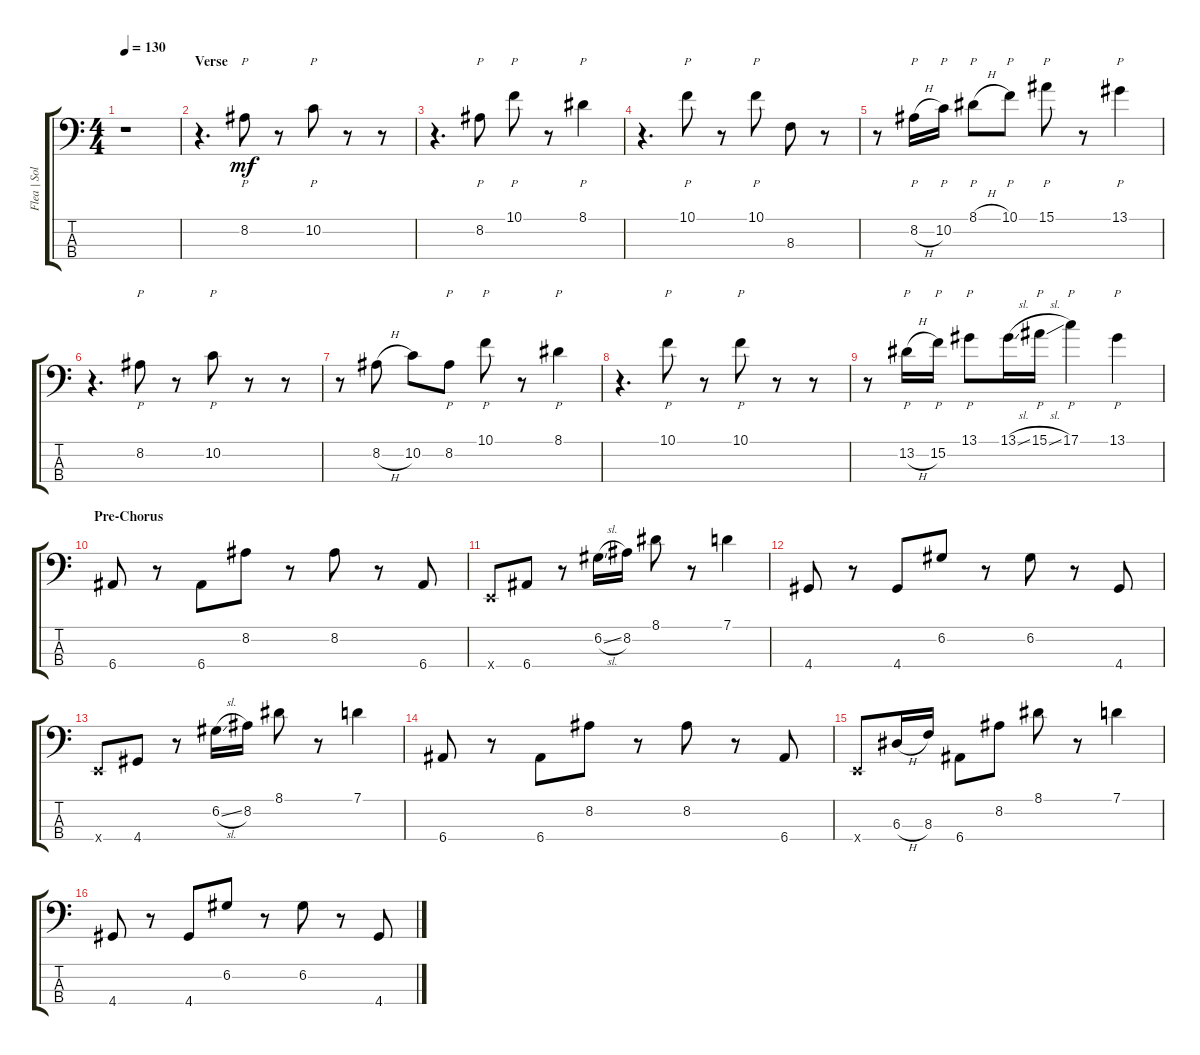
\track ("Flea | Solo" "Flea | Sol") {instrument slapbass1}
\staff {score tabs}
\tuning (G2 D2 A1 E1) {hide}
\ts (4 4)
\tempo 130
\clef f4
\ks c
r.1{dy mf} |
\section ("" "Verse")
r.4{d} 8.2.8{p} r.8 10.2.8{p} r.8 r.8 |
r.4{d} 8.2.8{p} 10.1.8{p} r.8 8.1.4{p} |
r.4{d} 10.1.8{p} r.8 10.1.8{p} 8.3.8 r.8 |
r.8 8.2{h}.16{p} 10.2.16{p} 8.1{h}.8{p} 10.1.8{p} 15.1.8{p} r.8 13.1.4{p} |
r.4{d} 8.2.8{p} r.8 10.2.8{p} r.8 r.8 |
r.8 8.2{h}.8 10.2.8 8.2.8{p} 10.1.8{p} r.8 8.1.4{p} |
r.4{d} 10.1.8{p} r.8 10.1.8{p} r.8 r.8 |
r.8 13.2{h}.16{p} 15.2.16{p} 13.1.8{p} 13.1{sl}.16 15.1{sl}.16{p} 17.1.4{p} 13.1.4{p} |
\section ("" "Pre-Chorus")
6.4.8 r.8 6.4.8 8.2.8 r.8 8.2.8 r.8 6.4.8 |
0.4{x}.8 6.4.8 r.8 6.2{sl}.16 8.2.16 8.1.8 r.8 7.1.4 |
4.4.8 r.8 4.4.8 6.2.8 r.8 6.2.8 r.8 4.4.8 |
0.4{x}.8 4.4.8 r.8 6.2{sl}.16 8.2.16 8.1.8 r.8 7.1.4 |
6.4.8 r.8 6.4.8 8.2.8 r.8 8.2.8 r.8 6.4.8 |
0.4{x}.8 6.3{h}.16 8.3.16 6.4.8 8.2.8 8.1.8 r.8 7.1.4 |
4.4.8 r.8 4.4.8 6.2.8 r.8 6.2.8 r.8 4.4.8
